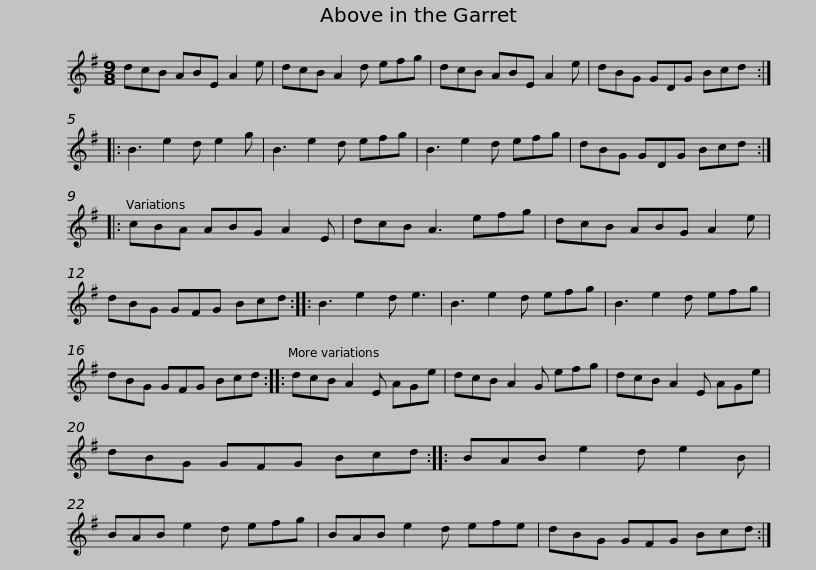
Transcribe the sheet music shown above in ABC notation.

X:1
L:1/8
M:9/8
I:linebreak $
K:G
V:1 treble
V:1
 dcB ABE A2 e | dcB A2 d efg | dcB ABE A2 e | dBG GDG Bcd :: B3 e2 d e2 g |$ %5
 B3 e2 d efg | B3 e2 d efg | dBG GDG Bcd :: cBA ABG A2 E | dcB A3 efg |$ %10
 dcB ABG A2 e | dBG GFG Bcd :: B3 e2 d e3 | B3 e2 d efg | B3 e2 d efg |$ %15
 dBG GFG Bcd :: dcB A2 E AGe | dcB A2 G efg | dcB A2 E AGe | dBG GFG Bcd ::$ %20
 BAB e2 d e2 B | BAB e2 d efg | BAB e2 d efe | dBG GFG Bcd :| %24
